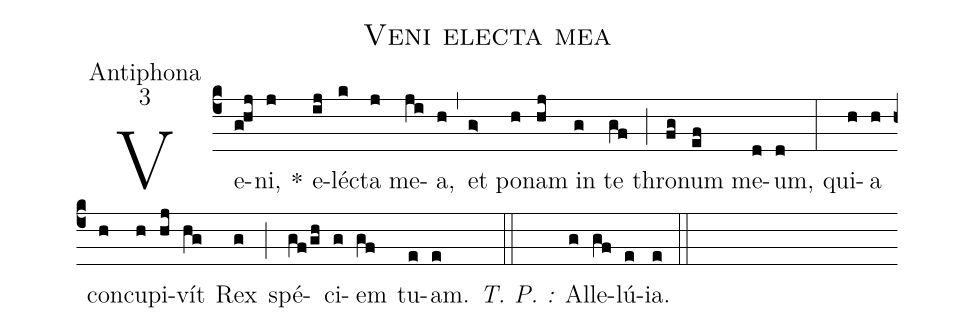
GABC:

name:Veni electa mea;
office-part:Antiphona;
mode:3;
%%
(c4)Ve(ghj)ni,(j) *() e(ij)léc(k)ta(j) me(ji)a,(h) (,) et(g>) po(h)nam(hj) in(g) te(gf) (;) thro(fg)num(ef) me(d)um,(d) (:) qui(h)a(h) con(h)cu(h)pi(hj)vít(hg) Rex(g) (;) spé(gf/gh)ci(g)em(gf) tu(e)am.(e) <i>T. P. :</i>(::) Al(g)le(gf)lú(e)ia.(e) (::)
